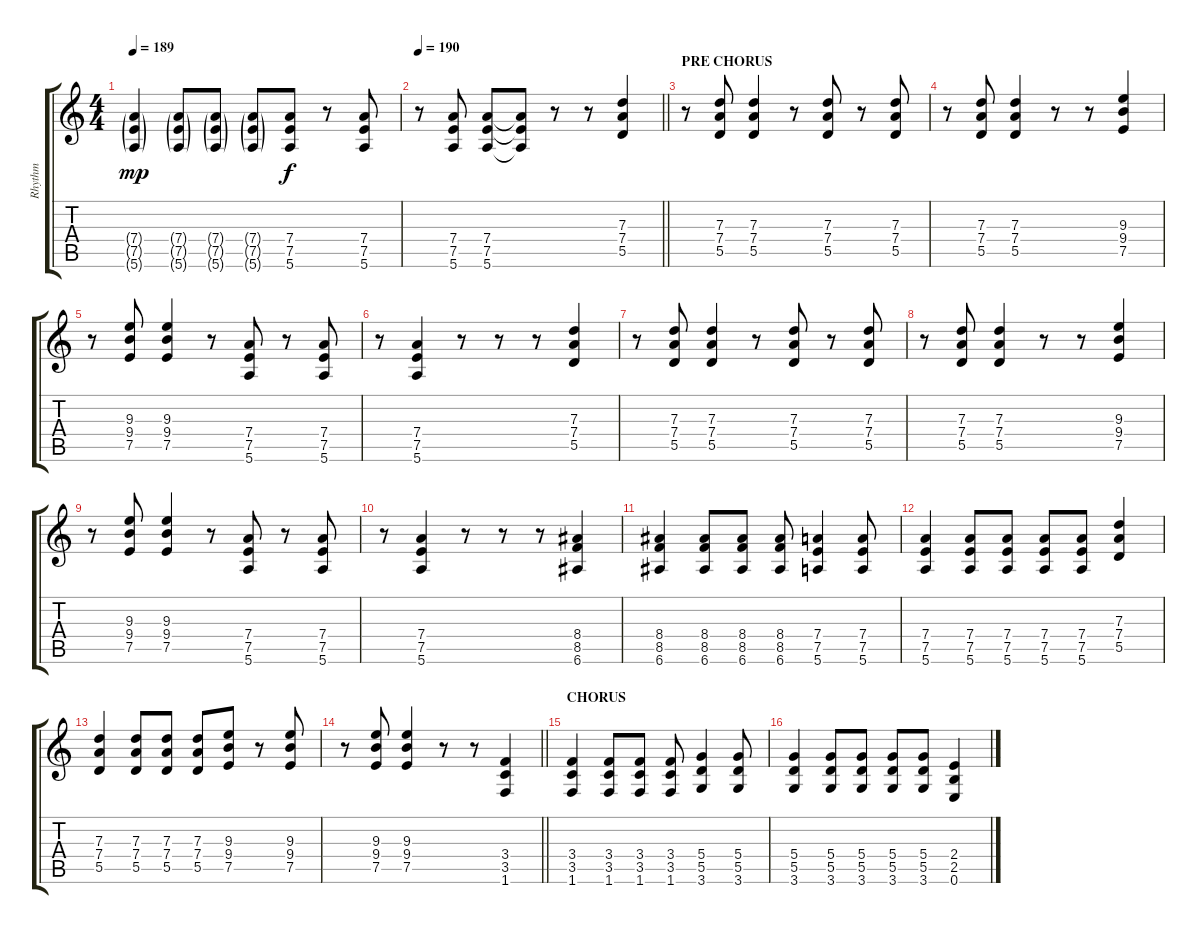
\track ("Rhythm" "Rhythm") {instrument distortionguitar}
\staff {score tabs}
\tuning (E4 B3 G3 D3 A2 E2) {hide}
\ts (4 4)
\tempo 189
\clef g2
\ks c
(7.4{g} 7.5{g} 5.6{g}).4{dy mp} (7.4{g} 7.5{g} 5.6{g}).8 (7.4{g} 7.5{g} 5.6{g}).8 (7.4{g} 7.5{g} 5.6{g}).8 (7.4 7.5 5.6).8{dy f} r.8 (7.4 7.5 5.6).8 |
\tempo 190
\barLineRight lightlight
r.8 (7.4 7.5 5.6).8 (7.4 7.5 5.6).8 (7.4{t} 7.5{t} 5.6{t}).8 r.8 r.8 (7.3 7.4 5.5).4 |
\section ("" "PRE CHORUS")
r.8 (7.3 7.4 5.5).8 (7.3 7.4 5.5).4 r.8 (7.3 7.4 5.5).8 r.8 (7.3 7.4 5.5).8 |
r.8 (7.3 7.4 5.5).8 (7.3 7.4 5.5).4 r.8 r.8 (9.3 9.4 7.5).4 |
r.8 (9.3 9.4 7.5).8 (9.3 9.4 7.5).4 r.8 (7.4 7.5 5.6).8 r.8 (7.4 7.5 5.6).8 |
r.8 (7.4 7.5 5.6).4 r.8 r.8 r.8 (7.3 7.4 5.5).4 |
r.8 (7.3 7.4 5.5).8 (7.3 7.4 5.5).4 r.8 (7.3 7.4 5.5).8 r.8 (7.3 7.4 5.5).8 |
r.8 (7.3 7.4 5.5).8 (7.3 7.4 5.5).4 r.8 r.8 (9.3 9.4 7.5).4 |
r.8 (9.3 9.4 7.5).8 (9.3 9.4 7.5).4 r.8 (7.4 7.5 5.6).8 r.8 (7.4 7.5 5.6).8 |
r.8 (7.4 7.5 5.6).4 r.8 r.8 r.8 (8.4 8.5 6.6).4 |
(8.4 8.5 6.6).4 (8.4 8.5 6.6).8 (8.4 8.5 6.6).8 (8.4 8.5 6.6).8 (7.4 7.5 5.6).4 (7.4 7.5 5.6).8 |
(7.4 7.5 5.6).4 (7.4 7.5 5.6).8 (7.4 7.5 5.6).8 (7.4 7.5 5.6).8 (7.4 7.5 5.6).8 (7.3 7.4 5.5).4 |
(7.3 7.4 5.5).4 (7.3 7.4 5.5).8 (7.3 7.4 5.5).8 (7.3 7.4 5.5).8 (9.3 9.4 7.5).8 r.8 (9.3 9.4 7.5).8 |
\barLineRight lightlight
r.8 (9.3 9.4 7.5).8 (9.3 9.4 7.5).4 r.8 r.8 (3.4 3.5 1.6).4 |
\section ("" "CHORUS")
(3.4 3.5 1.6).4 (3.4 3.5 1.6).8 (3.4 3.5 1.6).8 (3.4 3.5 1.6).8 (5.4 5.5 3.6).4 (5.4 5.5 3.6).8 |
(5.4 5.5 3.6).4 (5.4 5.5 3.6).8 (5.4 5.5 3.6).8 (5.4 5.5 3.6).8 (5.4 5.5 3.6).8 (2.4 2.5 0.6).4
